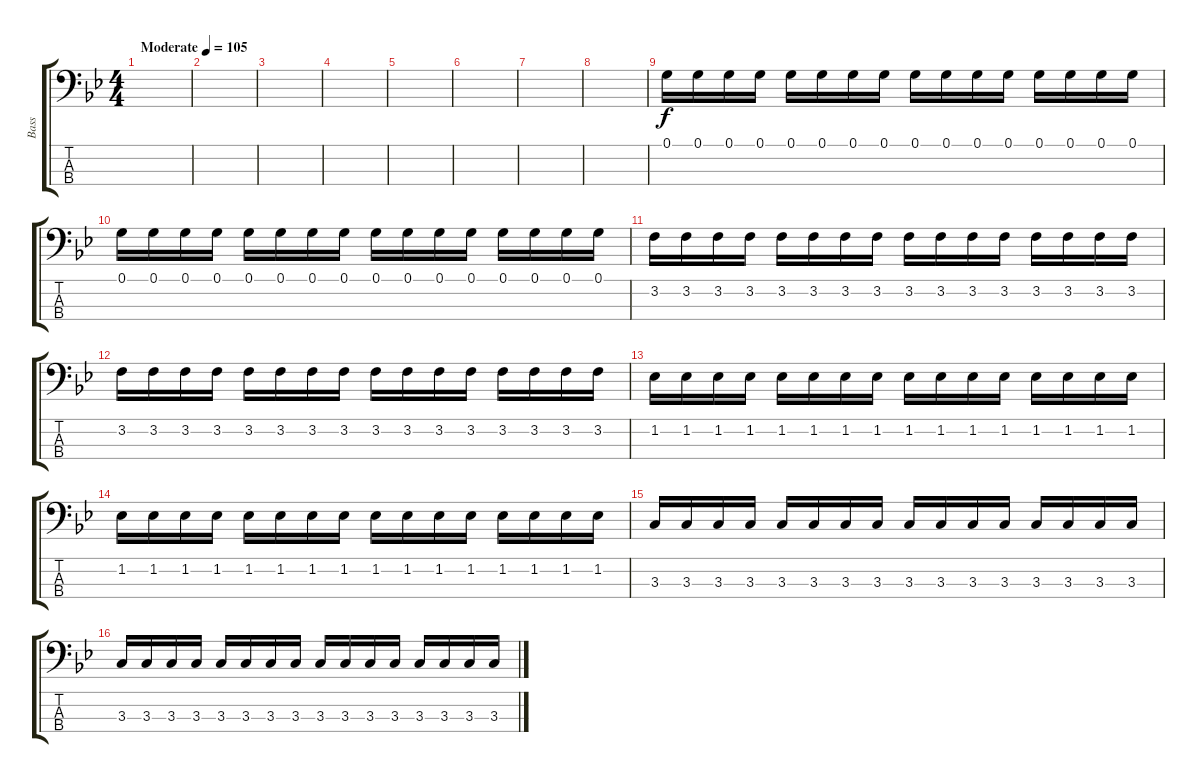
\track ("Bass" "Bass") {instrument synthbass2}
\staff {score tabs}
\tuning (G2 D2 A1 E1) {hide}
\ts (4 4)
\tempo (105 "Moderate")
\clef f4
\ks bb
|
|
|
|
|
|
|
|
0.1.16 0.1.16 0.1.16 0.1.16 0.1.16 0.1.16 0.1.16 0.1.16 0.1.16 0.1.16 0.1.16 0.1.16 0.1.16 0.1.16 0.1.16 0.1.16 |
0.1.16 0.1.16 0.1.16 0.1.16 0.1.16 0.1.16 0.1.16 0.1.16 0.1.16 0.1.16 0.1.16 0.1.16 0.1.16 0.1.16 0.1.16 0.1.16 |
3.2.16 3.2.16 3.2.16 3.2.16 3.2.16 3.2.16 3.2.16 3.2.16 3.2.16 3.2.16 3.2.16 3.2.16 3.2.16 3.2.16 3.2.16 3.2.16 |
3.2.16 3.2.16 3.2.16 3.2.16 3.2.16 3.2.16 3.2.16 3.2.16 3.2.16 3.2.16 3.2.16 3.2.16 3.2.16 3.2.16 3.2.16 3.2.16 |
1.2.16 1.2.16 1.2.16 1.2.16 1.2.16 1.2.16 1.2.16 1.2.16 1.2.16 1.2.16 1.2.16 1.2.16 1.2.16 1.2.16 1.2.16 1.2.16 |
1.2.16 1.2.16 1.2.16 1.2.16 1.2.16 1.2.16 1.2.16 1.2.16 1.2.16 1.2.16 1.2.16 1.2.16 1.2.16 1.2.16 1.2.16 1.2.16 |
3.3.16 3.3.16 3.3.16 3.3.16 3.3.16 3.3.16 3.3.16 3.3.16 3.3.16 3.3.16 3.3.16 3.3.16 3.3.16 3.3.16 3.3.16 3.3.16 |
3.3.16 3.3.16 3.3.16 3.3.16 3.3.16 3.3.16 3.3.16 3.3.16 3.3.16 3.3.16 3.3.16 3.3.16 3.3.16 3.3.16 3.3.16 3.3.16
